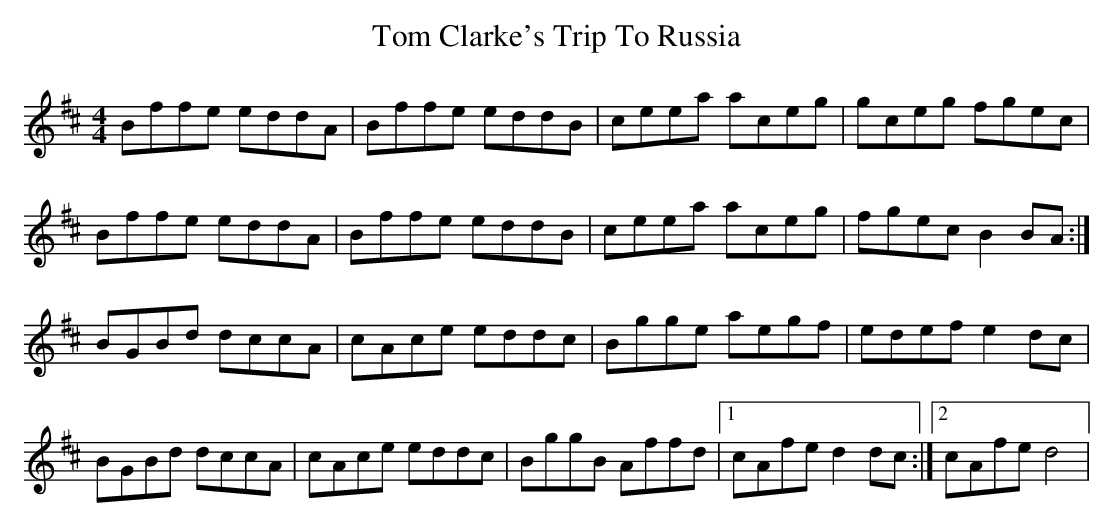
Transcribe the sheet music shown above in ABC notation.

X:1
T: Tom Clarke's Trip To Russia
M: 4/4
L: 1/8
K: Bmin
Bffe eddA | Bffe eddB | ceea aceg | gceg fgec |
Bffe eddA | Bffe eddB | ceea aceg | fgec B2 BA :|
BGBd dccA | cAce eddc | Bgge aegf | edef e2 dc |
BGBd dccA | cAce eddc | BggB Affd |1 cAfe d2 dc :|2 cAfe d4 |
